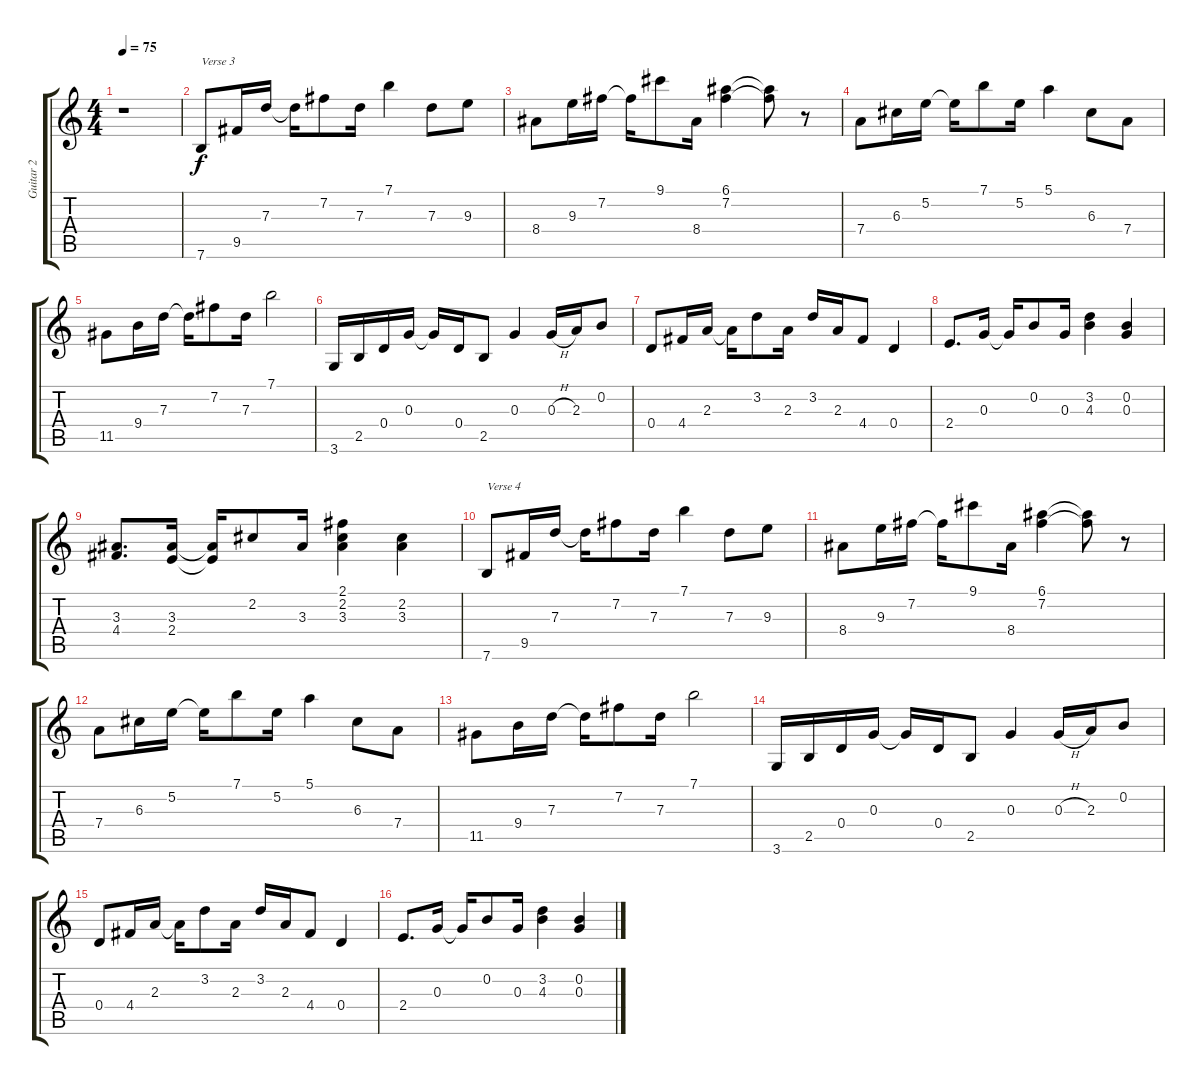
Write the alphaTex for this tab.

\track ("Guitar 2" "Guitar 2") {instrument acousticguitarnylon}
\staff {score tabs}
\tuning (E4 B3 G3 D3 A2 E2) {hide}
\ts (4 4)
\tempo 75
\clef g2
\ks c
r.1{dy f} |
7.6.8{txt "Verse 3"} 9.5.16 7.3.16 7.3{t}.16 7.2.8 7.3.16 7.1.4 7.3.8 9.3.8 |
8.4.8 9.3.16 7.2.16 7.2{t}.16 9.1.8 8.4.16 (6.1 7.2).4 (6.1{t} 7.2{t}).8 r.8 |
7.4.8 6.3.16 5.2.16 5.2{t}.16 7.1.8 5.2.16 5.1.4 6.3.8 7.4.8 |
11.5.8 9.4.16 7.3.16 7.3{t}.16 7.2.8 7.3.16 7.1.2 |
3.6.16 2.5.16 0.4.16 0.3.16 0.3{t}.16 0.4.16 2.5.8 0.3.4 0.3{h}.16 2.3.16 0.2.8 |
0.4.8 4.4.16 2.3.16 2.3{t}.16 3.2.8 2.3.16 3.2.16 2.3.16 4.4.8 0.4.4 |
2.4.8{d} 0.3.16 0.3{t}.16 0.2.8 0.3.16 (3.2 4.3).4 (0.2 0.3).4 |
(3.3 4.4).8{d} (3.3 2.4).16 (3.3{t} 2.4{t}).16 2.2.8 3.3.16 (2.1 2.2 3.3).4 (2.2 3.3).4 |
7.6.8{txt "Verse 4"} 9.5.16 7.3.16 7.3{t}.16 7.2.8 7.3.16 7.1.4 7.3.8 9.3.8 |
8.4.8 9.3.16 7.2.16 7.2{t}.16 9.1.8 8.4.16 (6.1 7.2).4 (6.1{t} 7.2{t}).8 r.8 |
7.4.8 6.3.16 5.2.16 5.2{t}.16 7.1.8 5.2.16 5.1.4 6.3.8 7.4.8 |
11.5.8 9.4.16 7.3.16 7.3{t}.16 7.2.8 7.3.16 7.1.2 |
3.6.16 2.5.16 0.4.16 0.3.16 0.3{t}.16 0.4.16 2.5.8 0.3.4 0.3{h}.16 2.3.16 0.2.8 |
0.4.8 4.4.16 2.3.16 2.3{t}.16 3.2.8 2.3.16 3.2.16 2.3.16 4.4.8 0.4.4 |
2.4.8{d} 0.3.16 0.3{t}.16 0.2.8 0.3.16 (3.2 4.3).4 (0.2 0.3).4
